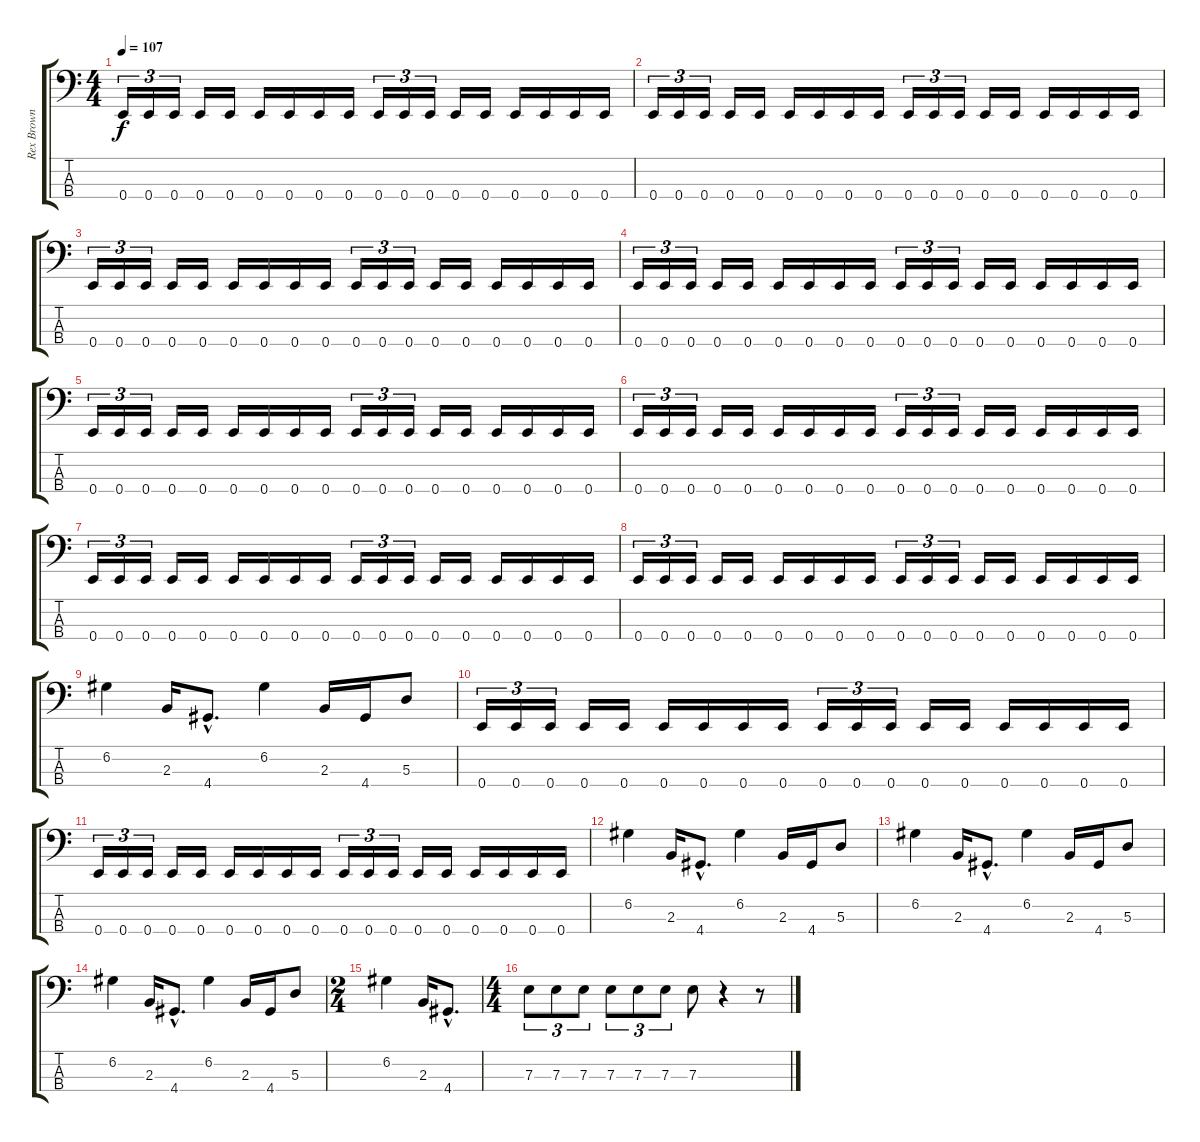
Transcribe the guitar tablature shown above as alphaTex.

\track ("Rex Brown" "Rex Brown") {instrument electricbasspick}
\staff {score tabs}
\tuning (G2 D2 A1 E1) {hide}
\ts (4 4)
\tempo 107
\clef f4
\ks c
0.4.16{tu (3 2) dy f} 0.4.16{tu (3 2)} 0.4.16{tu (3 2)} 0.4.16 0.4.16 0.4.16 0.4.16 0.4.16 0.4.16 0.4.16{tu (3 2)} 0.4.16{tu (3 2)} 0.4.16{tu (3 2)} 0.4.16 0.4.16 0.4.16 0.4.16 0.4.16 0.4.16 |
0.4.16{tu (3 2)} 0.4.16{tu (3 2)} 0.4.16{tu (3 2)} 0.4.16 0.4.16 0.4.16 0.4.16 0.4.16 0.4.16 0.4.16{tu (3 2)} 0.4.16{tu (3 2)} 0.4.16{tu (3 2)} 0.4.16 0.4.16 0.4.16 0.4.16 0.4.16 0.4.16 |
0.4.16{tu (3 2)} 0.4.16{tu (3 2)} 0.4.16{tu (3 2)} 0.4.16 0.4.16 0.4.16 0.4.16 0.4.16 0.4.16 0.4.16{tu (3 2)} 0.4.16{tu (3 2)} 0.4.16{tu (3 2)} 0.4.16 0.4.16 0.4.16 0.4.16 0.4.16 0.4.16 |
0.4.16{tu (3 2)} 0.4.16{tu (3 2)} 0.4.16{tu (3 2)} 0.4.16 0.4.16 0.4.16 0.4.16 0.4.16 0.4.16 0.4.16{tu (3 2)} 0.4.16{tu (3 2)} 0.4.16{tu (3 2)} 0.4.16 0.4.16 0.4.16 0.4.16 0.4.16 0.4.16 |
0.4.16{tu (3 2)} 0.4.16{tu (3 2)} 0.4.16{tu (3 2)} 0.4.16 0.4.16 0.4.16 0.4.16 0.4.16 0.4.16 0.4.16{tu (3 2)} 0.4.16{tu (3 2)} 0.4.16{tu (3 2)} 0.4.16 0.4.16 0.4.16 0.4.16 0.4.16 0.4.16 |
0.4.16{tu (3 2)} 0.4.16{tu (3 2)} 0.4.16{tu (3 2)} 0.4.16 0.4.16 0.4.16 0.4.16 0.4.16 0.4.16 0.4.16{tu (3 2)} 0.4.16{tu (3 2)} 0.4.16{tu (3 2)} 0.4.16 0.4.16 0.4.16 0.4.16 0.4.16 0.4.16 |
0.4.16{tu (3 2)} 0.4.16{tu (3 2)} 0.4.16{tu (3 2)} 0.4.16 0.4.16 0.4.16 0.4.16 0.4.16 0.4.16 0.4.16{tu (3 2)} 0.4.16{tu (3 2)} 0.4.16{tu (3 2)} 0.4.16 0.4.16 0.4.16 0.4.16 0.4.16 0.4.16 |
0.4.16{tu (3 2)} 0.4.16{tu (3 2)} 0.4.16{tu (3 2)} 0.4.16 0.4.16 0.4.16 0.4.16 0.4.16 0.4.16 0.4.16{tu (3 2)} 0.4.16{tu (3 2)} 0.4.16{tu (3 2)} 0.4.16 0.4.16 0.4.16 0.4.16 0.4.16 0.4.16 |
6.2.4 2.3.16 4.4{hac}.8{d} 6.2.4 2.3.16 4.4.16 5.3.8 |
0.4.16{tu (3 2)} 0.4.16{tu (3 2)} 0.4.16{tu (3 2)} 0.4.16 0.4.16 0.4.16 0.4.16 0.4.16 0.4.16 0.4.16{tu (3 2)} 0.4.16{tu (3 2)} 0.4.16{tu (3 2)} 0.4.16 0.4.16 0.4.16 0.4.16 0.4.16 0.4.16 |
0.4.16{tu (3 2)} 0.4.16{tu (3 2)} 0.4.16{tu (3 2)} 0.4.16 0.4.16 0.4.16 0.4.16 0.4.16 0.4.16 0.4.16{tu (3 2)} 0.4.16{tu (3 2)} 0.4.16{tu (3 2)} 0.4.16 0.4.16 0.4.16 0.4.16 0.4.16 0.4.16 |
6.2.4 2.3.16 4.4{hac}.8{d} 6.2.4 2.3.16 4.4.16 5.3.8 |
6.2.4 2.3.16 4.4{hac}.8{d} 6.2.4 2.3.16 4.4.16 5.3.8 |
6.2.4 2.3.16 4.4{hac}.8{d} 6.2.4 2.3.16 4.4.16 5.3.8 |
\ts (2 4)
6.2.4 2.3.16 4.4{hac}.8{d} |
\ts (4 4)
7.3.8{tu (3 2)} 7.3.8{tu (3 2)} 7.3.8{tu (3 2)} 7.3.8{tu (3 2)} 7.3.8{tu (3 2)} 7.3.8{tu (3 2)} 7.3.8 r.4 r.8
